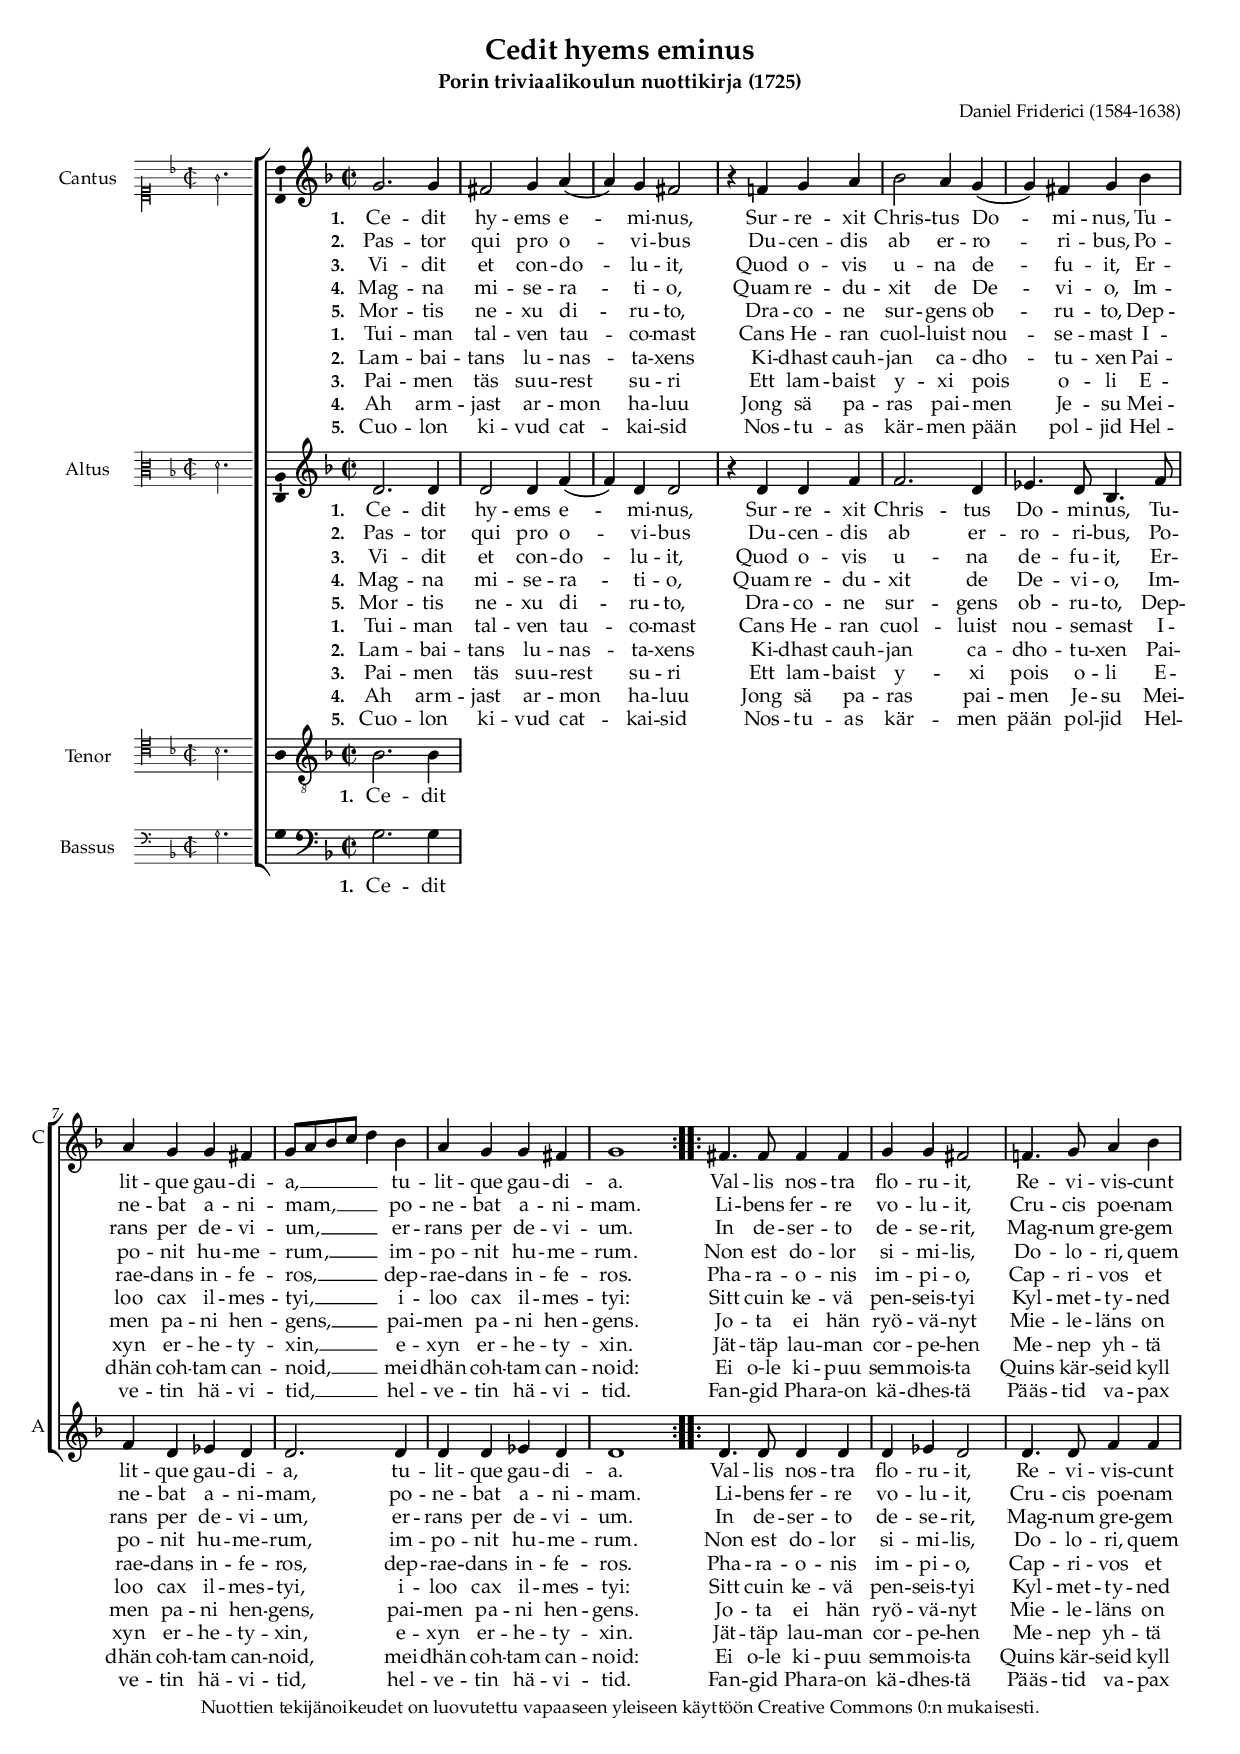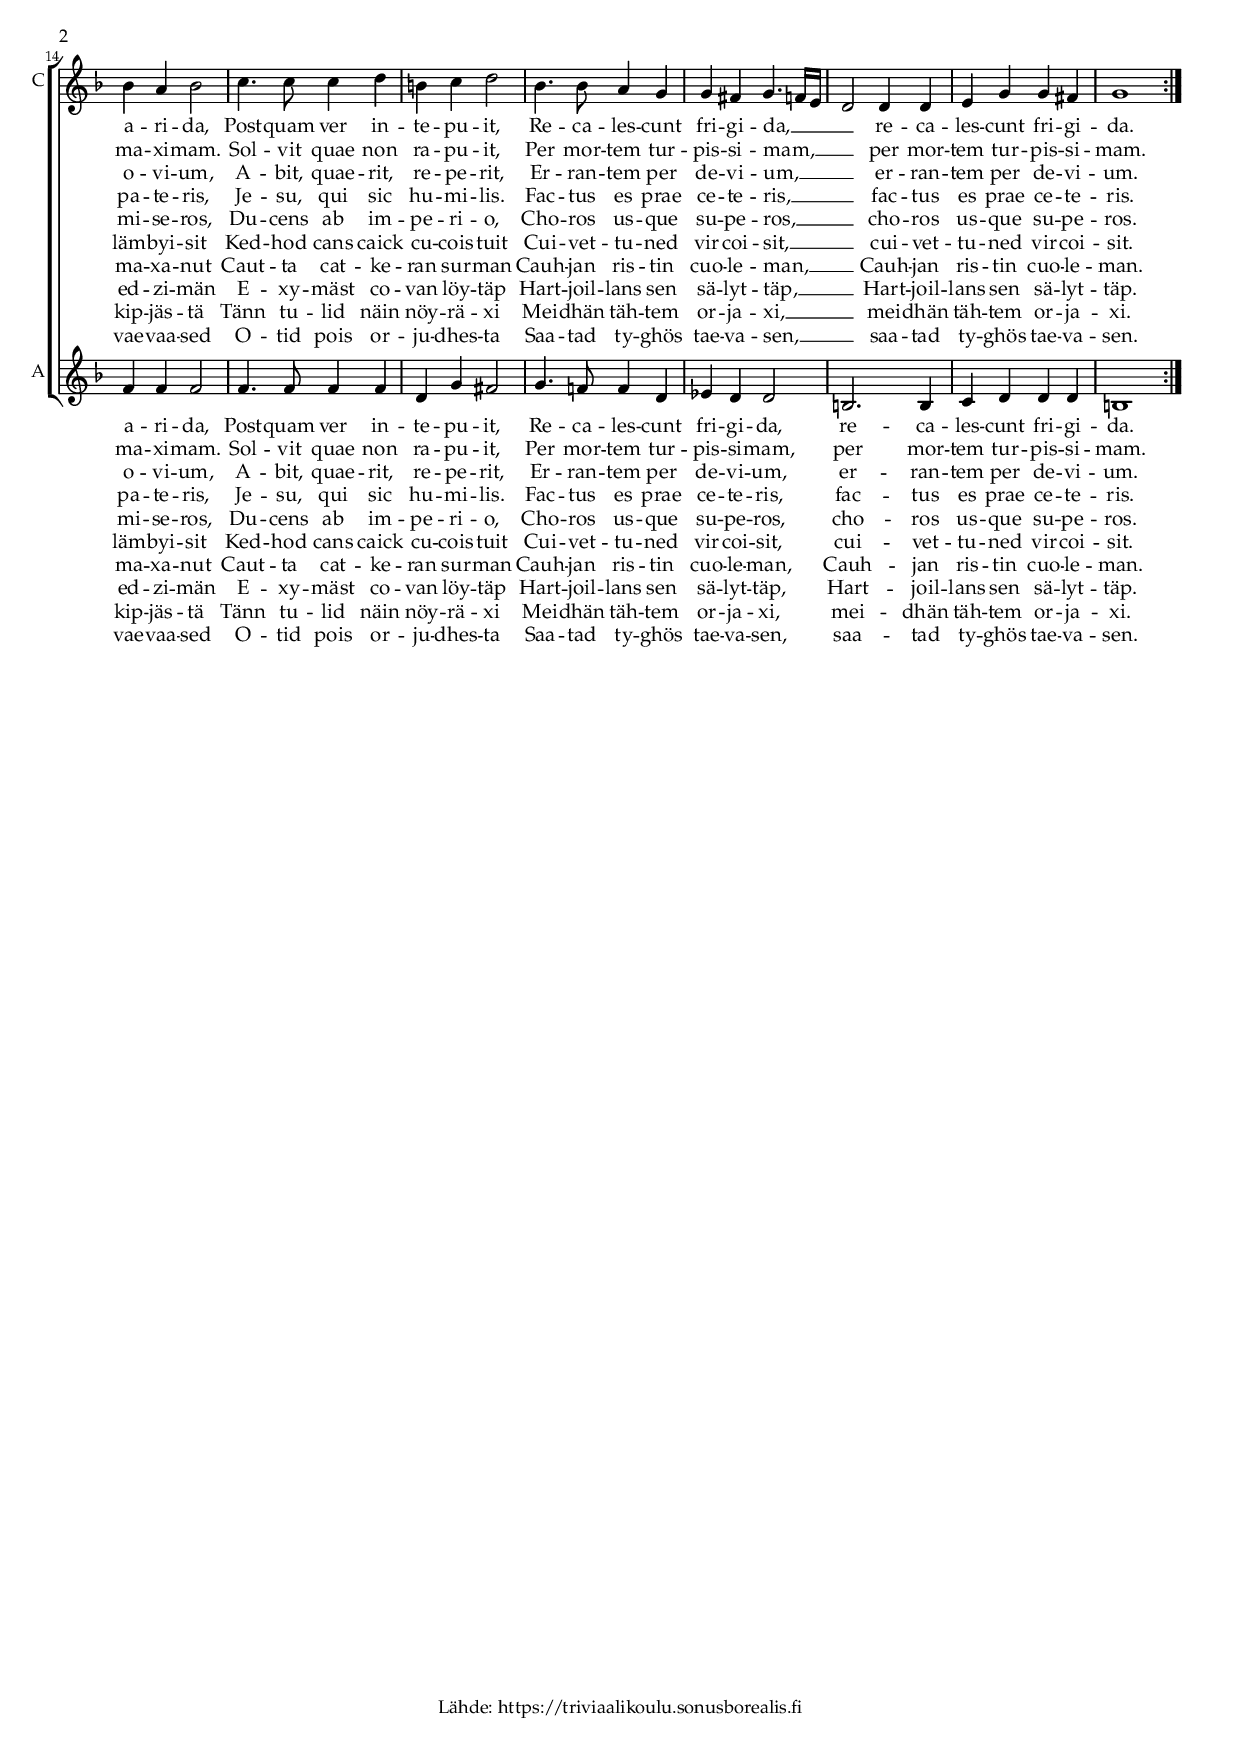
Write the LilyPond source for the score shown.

\version "2.19.80"
\include "suomi.ly"

#(set-global-staff-size 16)

global = {
%  \numericTimeSignature
  \time 2/2
%	\set Timing.measureLength = #(ly:make-moment 4/2)
%  \autoBeamOff
  \key d \minor
  \set Staff.midiInstrument = #"voice oohs"
}


SopranoMusic = \relative c'' {
	\set Staff.instrumentName = #"Cantus"
	\set Staff.shortInstrumentName = "C"

	\incipit { \clef "mensural-c1" \key d \minor \time 2/2 g'2. }

  \repeat volta 2 {
  	g2. g4 | fis2 g4 a( | a) g fis2 | r4 f! g a | b2 a4 g( | g) fis g b |
    a g g fis | g8 a b c d4 b | a g g fis | g1 |
  }
  \repeat volta 2 {
    fis4. fis8 fis4 fis | g g fis2 | f!4. g8 a4 b | b a b2 |
    c4. c8 c4 d | h c d2 | b4. b8 a4 g | g fis g4. f16 e |
    d2 d4 d | e g g fis | g1 |
  }
}



AltoMusic = \relative c' {
	\set Staff.instrumentName = #"Altus"
	\set Staff.shortInstrumentName = "A"

	\incipit { \clef "mensural-c3" \key d \minor \time 2/2 d'2. }

  \repeat volta 2 {
	  d2. d4 | d2 d4 f( | f) d d2 | r4 d d f | f2. d4 | es4. d8 b4. f'8 |
    f4 d es d | d2. d4 | d d es d | d1 |
  }
  \repeat volta 2 {
    d4. d8 d4 d | d es d2 | d4. d8 f4 f | f f f2 |
    f4. f8 f4 f | d g fis2 | g4. f!8 f4 d | es d d2 |
    h2. h4 | c d d d | h1 |
  }
}

TenoreMusic = \relative c' {
	\set Staff.instrumentName = #"Tenor"
	\set Staff.shortInstrumentName = "T"

	\incipit { \clef "mensural-c4" \key d \minor \time 2/2 b2. }

	\clef "treble_8"
	b2. b4 |
}

BassMusic = \relative c' {
	\set Staff.instrumentName = #"Bassus"
	\set Staff.shortInstrumentName = "B"

	\incipit { \clef "mensural-f" \key d \minor \time 2/2 g2. }

	\clef bass
	g2. g4 |
}

stanzaOneLyrics = \lyricmode {
  \set stanza = #"1. "
	Ce -- dit hy -- ems e -- mi -- nus,
  Sur -- re -- xit Chris -- tus Do -- mi -- nus,
  Tu -- lit -- que gau -- di -- a, __ _ _ _ _
  tu -- lit -- que gau -- di -- a.
  Val -- lis nos -- tra flo -- ru -- it,
  Re -- vi -- vis -- cunt a -- ri -- da,
  Post -- quam ver in -- te -- pu -- it,
  Re -- ca -- les -- cunt fri -- gi -- da, __ _ _ _
  re -- ca -- les -- cunt fri -- gi -- da.
}

stanzaTwoLyrics = \lyricmode {
  \set stanza = #"2. "
  Pas -- tor qui pro o -- vi -- bus
  Du -- cen -- dis ab er -- ro -- ri -- bus,
  Po -- ne -- bat a -- ni -- mam, __ _ _ _ _
  po -- ne -- bat a -- ni -- mam.
  Li -- bens fer -- re vo -- lu -- it,
  Cru -- cis poe -- nam ma -- xi -- mam.
  Sol -- vit quae non ra -- pu -- it,
  Per mor -- tem tur -- pis -- si -- mam, __ _ _ _
  per mor -- tem tur -- pis -- si -- mam.
}

stanzaThreeLyrics = \lyricmode {
  \set stanza = #"3. "
  Vi -- dit et con -- do -- lu -- it,
  Quod o -- vis u -- na de -- fu -- it,
  Er -- rans per de -- vi -- um, __ _ _ _ _
  er -- rans per de -- vi -- um.
  In de -- ser -- to de -- se -- rit,
  Mag -- num gre -- gem o -- vi -- um,
  A -- bit, quae -- rit, re -- pe -- rit,
  Er -- ran -- tem per de -- vi -- um, __ _ _ _
  er -- ran -- tem per de -- vi -- um.
}

stanzaFourLyrics = \lyricmode {
  \set stanza = #"4. "
  Mag -- na mi -- se -- ra -- ti -- o,
  Quam re -- du -- xit de De -- vi -- o,
  Im -- po -- nit hu -- me -- rum, __ _ _ _ _
  im -- po -- nit hu -- me -- rum.
  Non est do -- lor si -- mi -- lis,
  Do -- lo -- ri, quem pa -- te -- ris,
  Je -- su, qui sic hu -- mi -- lis.
  Fac -- tus es prae ce -- te -- ris,  __ _ _ _
  fac -- tus es prae ce -- te -- ris.
}

stanzaFiveLyrics = \lyricmode {
  \set stanza = #"5. "
  Mor -- tis ne -- xu di -- ru -- to,
  Dra -- co -- ne sur -- gens ob -- ru -- to,
  Dep -- rae -- dans in -- fe -- ros, __ _ _ _ _
  dep -- rae -- dans in -- fe -- ros.
  Pha -- ra -- o -- nis im -- pi -- o,
  Cap -- ri -- vos et mi -- se -- ros,
  Du -- cens ab im -- pe -- ri -- o,
  Cho -- ros us -- que su -- pe -- ros, __ _ _ _
  cho -- ros us -- que su -- pe -- ros.
}

stanzaOneLyricsFin = \lyricmode {
  \set stanza = #"1. "
  Tui -- man tal -- ven tau -- co -- mast
  Cans He -- ran cuol -- luist nou -- se -- mast
  I -- loo cax il -- mes -- tyi, __ _ _ _ _
  i -- loo cax il -- mes -- tyi:
  Sitt cuin ke -- vä pen -- seis -- tyi
  Kyl -- met -- ty -- ned läm -- byi -- sit
  Ked -- hod cans caick cu -- cois -- tuit
  Cui -- vet -- tu -- ned vir -- coi -- sit, __ _ _ _
  cui -- vet -- tu -- ned vir -- coi -- sit.
}

stanzaTwoLyricsFin = \lyricmode {
  \set stanza = #"2. "
  Lam -- bai -- tans lu -- nas -- ta -- xens
  Ki -- dhast cauh -- jan ca -- dho -- tu -- xen
  Pai -- men pa -- ni hen -- gens, __ _ _ _ _
  pai -- men pa -- ni hen -- gens.
  Jo -- ta ei hän ryö -- vä -- nyt
  Mie -- le -- läns on ma -- xa -- nut
  Caut -- ta cat -- ke -- ran sur -- man
  Cauh -- jan ris -- tin cuo -- le -- man, __ _ _ _
  Cauh -- jan ris -- tin cuo -- le -- man.
}

stanzaThreeLyricsFin = \lyricmode {
  \set stanza = #"3. "
  Pai -- men täs suu -- rest su -- ri
  Ett lam -- baist y -- xi pois o -- li
  E -- xyn er -- he -- ty -- xin, __ _ _ _ _
  e -- xyn er -- he -- ty -- xin.
  Jät -- täp lau -- man cor -- pe -- hen
  Me -- nep yh -- tä ed -- zi -- män
  E -- xy -- mäst co -- van löy -- täp
  Hart -- joil -- lans sen sä -- lyt -- täp, __ _ _ _
  Hart -- joil -- lans sen sä -- lyt -- täp.
}

stanzaFourLyricsFin = \lyricmode {
  \set stanza = #"4. "
  Ah arm -- jast ar -- mon ha -- luu
  Jong sä pa -- ras pai -- men Je -- su
  Mei -- dhän coh -- tam can -- noid, __ _ _ _ _
  mei -- dhän coh -- tam can -- noid:
  Ei o-le ki -- puu sem -- mois -- ta
  Quins kär -- seid kyll kip -- jäs -- tä
  Tänn tu -- lid näin nöy -- rä -- xi
  Mei -- dhän täh -- tem or -- ja -- xi, __ _ _ _
  mei -- dhän täh -- tem or -- ja -- xi.
}

stanzaFiveLyricsFin = \lyricmode {
  \set stanza = #"5. "
  Cuo -- lon ki -- vud cat -- kai -- sid
  Nos -- tu -- as kär -- men pään pol -- jid
  Hel -- ve -- tin hä -- vi -- tid, __ _ _ _ _
  hel -- ve -- tin hä -- vi -- tid.
  Fan -- gid Pha -- ra-on kä -- dhes -- tä
  Pääs -- tid va -- pax vae -- vaa -- sed
  O -- tid pois or -- ju -- dhes -- ta
  Saa -- tad ty -- ghös tae -- va -- sen, __ _ _ _
  saa -- tad ty -- ghös tae -- va -- sen.
}

% Alto

stanzaOneLyricsAlto = \lyricmode {
  \set stanza = #"1. "
	Ce -- dit hy -- ems e -- mi -- nus,
  Sur -- re -- xit Chris -- tus Do -- mi -- nus,
  Tu -- lit -- que gau -- di -- a,
  tu -- lit -- que gau -- di -- a.
  Val -- lis nos -- tra flo -- ru -- it,
  Re -- vi -- vis -- cunt a -- ri -- da,
  Post -- quam ver in -- te -- pu -- it,
  Re -- ca -- les -- cunt fri -- gi -- da,
  re -- ca -- les -- cunt fri -- gi -- da.
}

stanzaTwoLyricsAlto = \lyricmode {
  \set stanza = #"2. "
  Pas -- tor qui pro o -- vi -- bus
  Du -- cen -- dis ab er -- ro -- ri -- bus,
  Po -- ne -- bat a -- ni -- mam,
  po -- ne -- bat a -- ni -- mam.
  Li -- bens fer -- re vo -- lu -- it,
  Cru -- cis poe -- nam ma -- xi -- mam.
  Sol -- vit quae non ra -- pu -- it,
  Per mor -- tem tur -- pis -- si -- mam,
  per mor -- tem tur -- pis -- si -- mam.
}

stanzaThreeLyricsAlto = \lyricmode {
  \set stanza = #"3. "
  Vi -- dit et con -- do -- lu -- it,
  Quod o -- vis u -- na de -- fu -- it,
  Er -- rans per de -- vi -- um,
  er -- rans per de -- vi -- um.
  In de -- ser -- to de -- se -- rit,
  Mag -- num gre -- gem o -- vi -- um,
  A -- bit, quae -- rit, re -- pe -- rit,
  Er -- ran -- tem per de -- vi -- um,
  er -- ran -- tem per de -- vi -- um.
}

stanzaFourLyricsAlto = \lyricmode {
  \set stanza = #"4. "
  Mag -- na mi -- se -- ra -- ti -- o,
  Quam re -- du -- xit de De -- vi -- o,
  Im -- po -- nit hu -- me -- rum,
  im -- po -- nit hu -- me -- rum.
  Non est do -- lor si -- mi -- lis,
  Do -- lo -- ri, quem pa -- te -- ris,
  Je -- su, qui sic hu -- mi -- lis.
  Fac -- tus es prae ce -- te -- ris,
  fac -- tus es prae ce -- te -- ris.
}

stanzaFiveLyricsAlto = \lyricmode {
  \set stanza = #"5. "
  Mor -- tis ne -- xu di -- ru -- to,
  Dra -- co -- ne sur -- gens ob -- ru -- to,
  Dep -- rae -- dans in -- fe -- ros,
  dep -- rae -- dans in -- fe -- ros.
  Pha -- ra -- o -- nis im -- pi -- o,
  Cap -- ri -- vos et mi -- se -- ros,
  Du -- cens ab im -- pe -- ri -- o,
  Cho -- ros us -- que su -- pe -- ros,
  cho -- ros us -- que su -- pe -- ros.
}

stanzaOneLyricsAltoFin = \lyricmode {
  \set stanza = #"1. "
  Tui -- man tal -- ven tau -- co -- mast
  Cans He -- ran cuol -- luist nou -- se -- mast
  I -- loo cax il -- mes -- tyi,
  i -- loo cax il -- mes -- tyi:
  Sitt cuin ke -- vä pen -- seis -- tyi
  Kyl -- met -- ty -- ned läm -- byi -- sit
  Ked -- hod cans caick cu -- cois -- tuit
  Cui -- vet -- tu -- ned vir -- coi -- sit,
  cui -- vet -- tu -- ned vir -- coi -- sit.
}

stanzaTwoLyricsAltoFin = \lyricmode {
  \set stanza = #"2. "
  Lam -- bai -- tans lu -- nas -- ta -- xens
  Ki -- dhast cauh -- jan ca -- dho -- tu -- xen
  Pai -- men pa -- ni hen -- gens,
  pai -- men pa -- ni hen -- gens.
  Jo -- ta ei hän ryö -- vä -- nyt
  Mie -- le -- läns on ma -- xa -- nut
  Caut -- ta cat -- ke -- ran sur -- man
  Cauh -- jan ris -- tin cuo -- le -- man,
  Cauh -- jan ris -- tin cuo -- le -- man.
}

stanzaThreeLyricsAltoFin = \lyricmode {
  \set stanza = #"3. "
  Pai -- men täs suu -- rest su -- ri
  Ett lam -- baist y -- xi pois o -- li
  E -- xyn er -- he -- ty -- xin,
  e -- xyn er -- he -- ty -- xin.
  Jät -- täp lau -- man cor -- pe -- hen
  Me -- nep yh -- tä ed -- zi -- män
  E -- xy -- mäst co -- van löy -- täp
  Hart -- joil -- lans sen sä -- lyt -- täp,
  Hart -- joil -- lans sen sä -- lyt -- täp.
}

stanzaFourLyricsAltoFin = \lyricmode {
  \set stanza = #"4. "
  Ah arm -- jast ar -- mon ha -- luu
  Jong sä pa -- ras pai -- men Je -- su
  Mei -- dhän coh -- tam can -- noid,
  mei -- dhän coh -- tam can -- noid:
  Ei o-le ki -- puu sem -- mois -- ta
  Quins kär -- seid kyll kip -- jäs -- tä
  Tänn tu -- lid näin nöy -- rä -- xi
  Mei -- dhän täh -- tem or -- ja -- xi,
  mei -- dhän täh -- tem or -- ja -- xi.
}

stanzaFiveLyricsAltoFin = \lyricmode {
  \set stanza = #"5. "
  Cuo -- lon ki -- vud cat -- kai -- sid
  Nos -- tu -- as kär -- men pään pol -- jid
  Hel -- ve -- tin hä -- vi -- tid,
  hel -- ve -- tin hä -- vi -- tid.
  Fan -- gid Pha -- ra-on kä -- dhes -- tä
  Pääs -- tid va -- pax vae -- vaa -- sed
  O -- tid pois or -- ju -- dhes -- ta
  Saa -- tad ty -- ghös tae -- va -- sen,
  saa -- tad ty -- ghös tae -- va -- sen.
}

\include "cedit-hyems-eminus.header.ily"


\score {
  \new ChoirStaff <<
    \new Staff <<
      \new Voice = "Soprano" {
		    \global
        \SopranoMusic
      }
     \new Lyrics \lyricsto "Soprano" {
       \stanzaOneLyrics
     }
     \new Lyrics \lyricsto "Soprano" {
       \stanzaTwoLyrics
     }
     \new Lyrics \lyricsto "Soprano" {
       \stanzaThreeLyrics
     }
     \new Lyrics \lyricsto "Soprano" {
       \stanzaFourLyrics
     }
     \new Lyrics \lyricsto "Soprano" {
       \stanzaFiveLyrics
     }
     \new Lyrics \lyricsto "Soprano" {
       \stanzaOneLyricsFin
     }
     \new Lyrics \lyricsto "Soprano" {
       \stanzaTwoLyricsFin
     }
     \new Lyrics \lyricsto "Soprano" {
       \stanzaThreeLyricsFin
     }
     \new Lyrics \lyricsto "Soprano" {
       \stanzaFourLyricsFin
     }
     \new Lyrics \lyricsto "Soprano" {
       \stanzaFiveLyricsFin
     }
    >>
    \new Staff <<
      \new Voice = "Alto" {
        \global
        \AltoMusic
      }
     \new Lyrics \lyricsto "Alto" {
       \stanzaOneLyricsAlto
     }
     \new Lyrics \lyricsto "Alto" {
       \stanzaTwoLyricsAlto
     }
     \new Lyrics \lyricsto "Alto" {
       \stanzaThreeLyricsAlto
     }
     \new Lyrics \lyricsto "Alto" {
       \stanzaFourLyricsAlto
     }
     \new Lyrics \lyricsto "Alto" {
       \stanzaFiveLyricsAlto
     }
     \new Lyrics \lyricsto "Alto" {
       \stanzaOneLyricsAltoFin
     }
     \new Lyrics \lyricsto "Alto" {
       \stanzaTwoLyricsAltoFin
     }
     \new Lyrics \lyricsto "Alto" {
       \stanzaThreeLyricsAltoFin
     }
     \new Lyrics \lyricsto "Alto" {
       \stanzaFourLyricsAltoFin
     }
     \new Lyrics \lyricsto "Alto" {
       \stanzaFiveLyricsAltoFin
     }
    >>
    \new Staff <<
      \new Voice = "Tenore" {
        \global
        \TenoreMusic
      }
      \new Lyrics \lyricsto "Tenore" {
       \stanzaOneLyrics
      }
    >>
    \new Staff <<
      \new Voice = "Bass" {
        \global
        \BassMusic
      }
      \new Lyrics \lyricsto "Bass" {
       \stanzaOneLyrics
      }
    >>
  >>
  \midi {
    \tempo 4 = 160
  }
  \layout {
    \context {
      \Voice
      \consists "Ambitus_engraver"
    }
    indent = 3.5\cm
    incipit-width = 2\cm
    \context {
     \Staff \RemoveEmptyStaves
   }
    \context {
     \Score
     \override VerticalAxisGroup.remove-first = ##t
    }
  }
}
